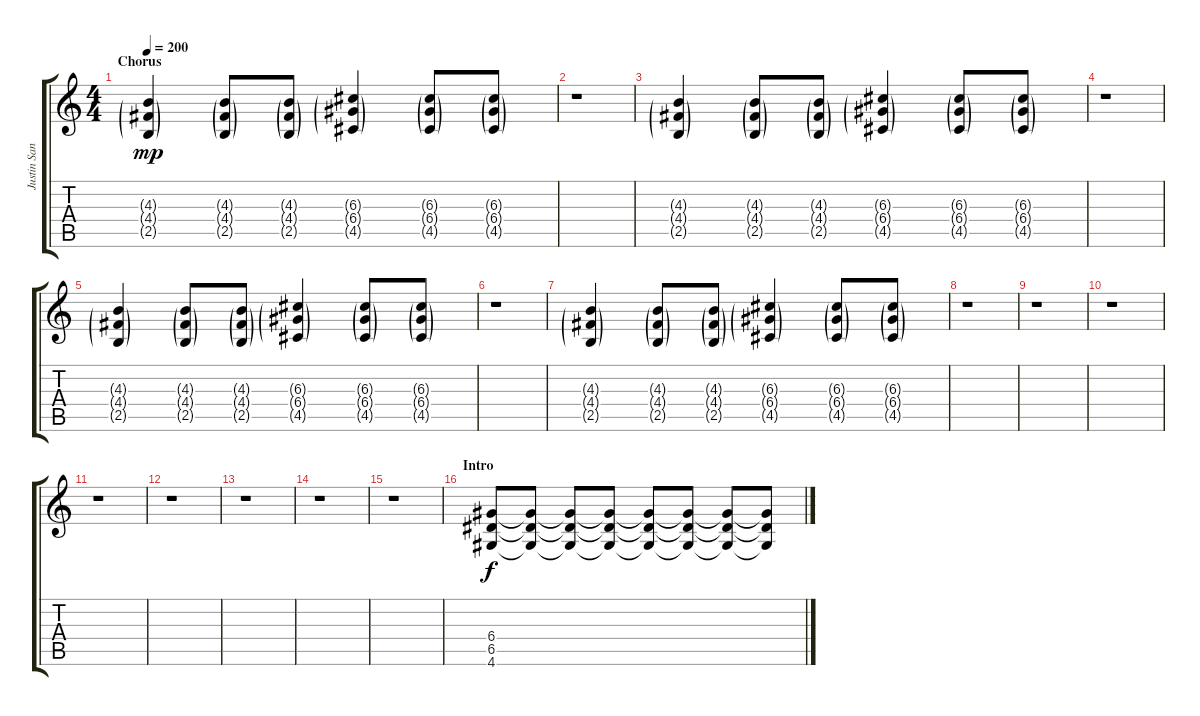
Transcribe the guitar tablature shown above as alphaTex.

\track ("Justin Sane (Guitar)" "Justin San") {instrument distortionguitar}
\staff {score tabs}
\tuning (E4 B3 G3 D3 A2 E2) {hide}
\ts (4 4)
\section ("" "Chorus")
\tempo 200
\clef g2
\ks c
(4.3{g} 4.4{g} 2.5{g}).4{dy mp} (4.3{g} 4.4{g} 2.5{g}).8 (4.3{g} 4.4{g} 2.5{g}).8 (6.3{g} 6.4{g} 4.5{g}).4 (6.3{g} 6.4{g} 4.5{g}).8 (6.3{g} 6.4{g} 4.5{g}).8 |
r.1 |
(4.3{g} 4.4{g} 2.5{g}).4 (4.3{g} 4.4{g} 2.5{g}).8 (4.3{g} 4.4{g} 2.5{g}).8 (6.3{g} 6.4{g} 4.5{g}).4 (6.3{g} 6.4{g} 4.5{g}).8 (6.3{g} 6.4{g} 4.5{g}).8 |
r.1 |
(4.3{g} 4.4{g} 2.5{g}).4 (4.3{g} 4.4{g} 2.5{g}).8 (4.3{g} 4.4{g} 2.5{g}).8 (6.3{g} 6.4{g} 4.5{g}).4 (6.3{g} 6.4{g} 4.5{g}).8 (6.3{g} 6.4{g} 4.5{g}).8 |
r.1 |
(4.3{g} 4.4{g} 2.5{g}).4 (4.3{g} 4.4{g} 2.5{g}).8 (4.3{g} 4.4{g} 2.5{g}).8 (6.3{g} 6.4{g} 4.5{g}).4 (6.3{g} 6.4{g} 4.5{g}).8 (6.3{g} 6.4{g} 4.5{g}).8 |
r.1 |
r.1 |
r.1 |
r.1 |
r.1 |
r.1 |
r.1 |
r.1 |
\section ("" "Intro")
(6.4 6.5 4.6).8{dy f} (6.4{t} 6.5{t} 4.6{t}).8 (6.4{t} 6.5{t} 4.6{t}).8 (6.4{t} 6.5{t} 4.6{t}).8 (6.4{t} 6.5{t} 4.6{t}).8 (6.4{t} 6.5{t} 4.6{t}).8 (6.4{t} 6.5{t} 4.6{t}).8 (6.4{t} 6.5{t} 4.6{t}).8
